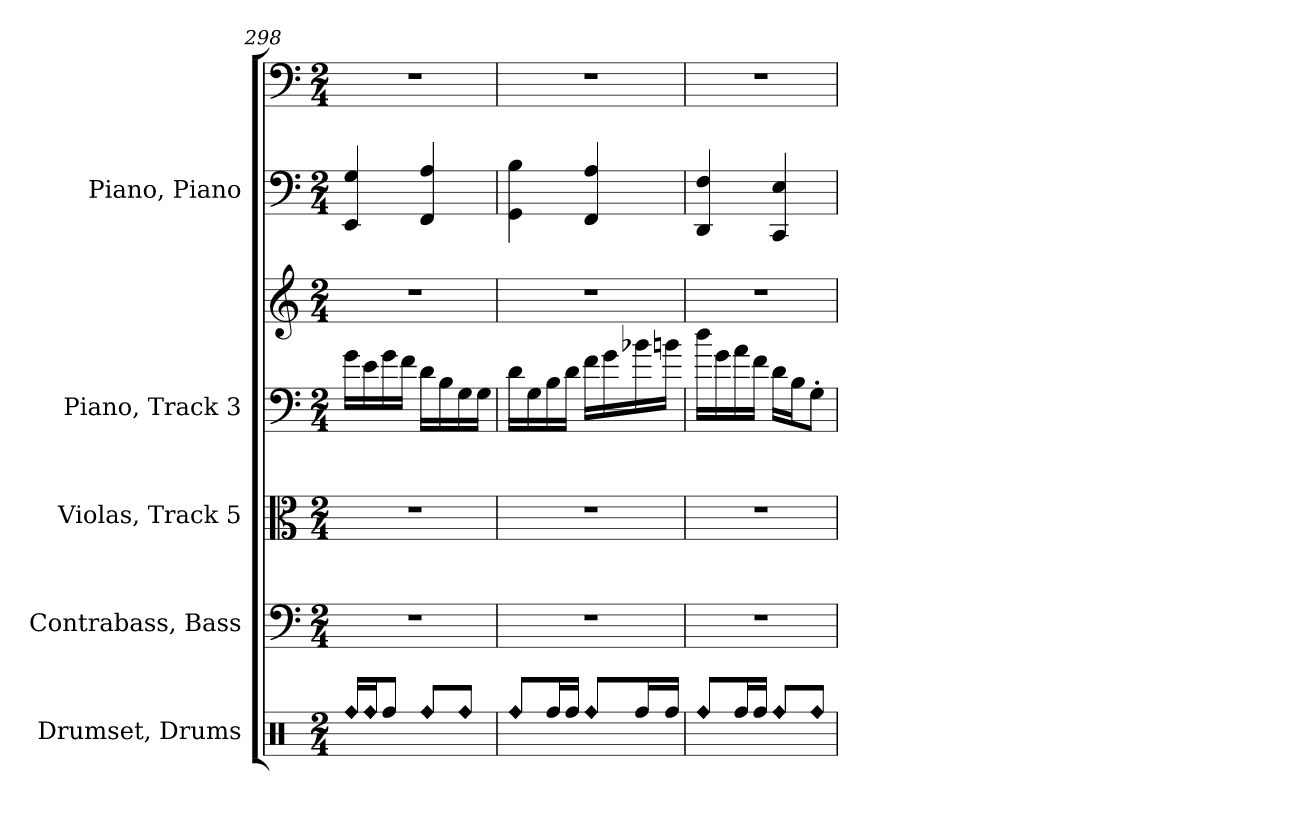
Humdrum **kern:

**kern	**kern	**kern	**kern	**kern	**kern	**kern
*part5	*part4	*part3	*part2	*part2	*part1	*part1
*staff7	*staff6	*staff5	*staff4	*staff3	*staff2	*staff1
*I"Drumset, Drums	*I"Contrabass, Bass	*I"Violas, Track  5	*I"Piano, Track  3	*	*I"Piano, Piano	*
*I'D. Set	*I'Cb.	*I'Vlas.	*I'Pno.	*	*I'Pno.	*
*clefX	*clefF4	*clefC3	*clefF4	*clefG2	*clefF4	*clefF4
*	*ITrd7c12	*	*	*	*	*
*k[]	*k[]	*k[]	*k[]	*k[]	*k[]	*k[]
*M2/4	*M2/4	*M2/4	*M2/4	*M2/4	*M2/4	*M2/4
=298	=298	=298	=298	=298	=298	=298
!LO:N:head=diamond	!	!	!	!	!	!
16Rff/LL	2r	2r	16g\LL	2r	4EE/ 4G/	2r
!LO:N:head=diamond	!	!	!	!	!	!
16Rff/J	.	.	16e\	.	.	.
8Rff/J	.	.	16g\	.	.	.
.	.	.	16f\JJ	.	.	.
!LO:N:head=diamond	!	!	!	!	!	!
8Rff/L	.	.	16d\LL	.	4FF/ 4A/	.
.	.	.	16B\	.	.	.
!LO:N:head=diamond	!	!	!	!	!	!
8Rff/J	.	.	16G\	.	.	.
.	.	.	16G\JJ	.	.	.
!!LO:PB:g=z
=299	=299	=299	=299	=299	=299	=299
!LO:N:head=diamond	!	!	!	!	!	!
8Rff/L	2r	2r	16d\LL	2r	4GG\ 4B\	2r
.	.	.	16G\	.	.	.
16Rff/L	.	.	16B\	.	.	.
16Rff/JJ	.	.	16d\JJ	.	.	.
!LO:N:head=diamond	!	!	!	!	!	!
8Rff/L	.	.	16f\LL	.	4FF/ 4A/	.
.	.	.	16g\	.	.	.
16Rff/L	.	.	16b-X\	.	.	.
16Rff/JJ	.	.	16bn\JJ	.	.	.
=300	=300	=300	=300	=300	=300	=300
!LO:N:head=diamond	!	!	!	!	!	!
8Rff/L	2r	2r	16dd\LL	2r	4DD/ 4F/	2r
.	.	.	16g\	.	.	.
16Rff/L	.	.	16a\	.	.	.
16Rff/JJ	.	.	16f\JJ	.	.	.
!LO:N:head=diamond	!	!	!	!	!	!
8Rff/L	.	.	16d\LL	.	4CC/ 4E/	.
.	.	.	16B\J	.	.	.
!LO:N:head=diamond	!	!	!	!	!	!
8Rff/J	.	.	8G'\J	.	.	.
=	=	=	=	=	=	=
*-	*-	*-	*-	*-	*-	*-
